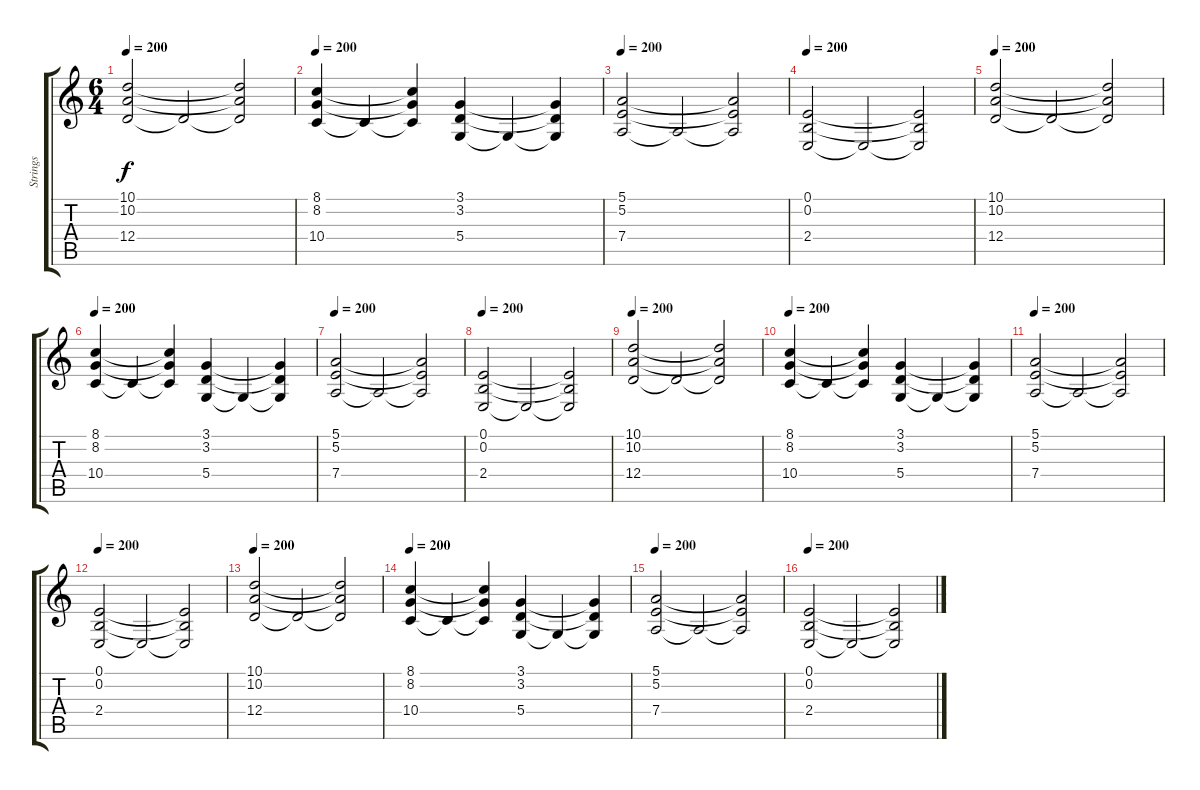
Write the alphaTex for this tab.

\track ("Strings " "Strings ") {instrument stringensemble1}
\staff {score tabs}
\tuning (E4 B3 G3 D3 A2 E2) {hide}
\ts (6 4)
\tempo 200
\clef g2
\ks c
(10.1 10.2 12.4).2{dy f} 12.4{t}.2 (10.1{t} 10.2{t} 12.4{t}).2 |
\tempo 200
(8.1 8.2 10.4).4 10.4{t}.4 (8.1{t} 8.2{t} 10.4{t}).4 (3.1 3.2 5.4).4 5.4{t}.4 (3.1{t} 3.2{t} 5.4{t}).4 |
\tempo 200
(5.1 5.2 7.4).2 7.4{t}.2 (5.1{t} 5.2{t} 7.4{t}).2 |
\tempo 200
(0.1 0.2 2.4).2 2.4{t}.2 (0.1{t} 0.2{t} 2.4{t}).2 |
\tempo 200
(10.1 10.2 12.4).2 12.4{t}.2 (10.1{t} 10.2{t} 12.4{t}).2 |
\tempo 200
(8.1 8.2 10.4).4 10.4{t}.4 (8.1{t} 8.2{t} 10.4{t}).4 (3.1 3.2 5.4).4 5.4{t}.4 (3.1{t} 3.2{t} 5.4{t}).4 |
\tempo 200
(5.1 5.2 7.4).2 7.4{t}.2 (5.1{t} 5.2{t} 7.4{t}).2 |
\tempo 200
(0.1 0.2 2.4).2 2.4{t}.2 (0.1{t} 0.2{t} 2.4{t}).2 |
\tempo 200
(10.1 10.2 12.4).2 12.4{t}.2 (10.1{t} 10.2{t} 12.4{t}).2 |
\tempo 200
(8.1 8.2 10.4).4 10.4{t}.4 (8.1{t} 8.2{t} 10.4{t}).4 (3.1 3.2 5.4).4 5.4{t}.4 (3.1{t} 3.2{t} 5.4{t}).4 |
\tempo 200
(5.1 5.2 7.4).2 7.4{t}.2 (5.1{t} 5.2{t} 7.4{t}).2 |
\tempo 200
(0.1 0.2 2.4).2 2.4{t}.2 (0.1{t} 0.2{t} 2.4{t}).2 |
\tempo 200
(10.1 10.2 12.4).2 12.4{t}.2 (10.1{t} 10.2{t} 12.4{t}).2 |
\tempo 200
(8.1 8.2 10.4).4 10.4{t}.4 (8.1{t} 8.2{t} 10.4{t}).4 (3.1 3.2 5.4).4 5.4{t}.4 (3.1{t} 3.2{t} 5.4{t}).4 |
\tempo 200
(5.1 5.2 7.4).2 7.4{t}.2 (5.1{t} 5.2{t} 7.4{t}).2 |
\tempo 200
(0.1 0.2 2.4).2 2.4{t}.2 (0.1{t} 0.2{t} 2.4{t}).2
